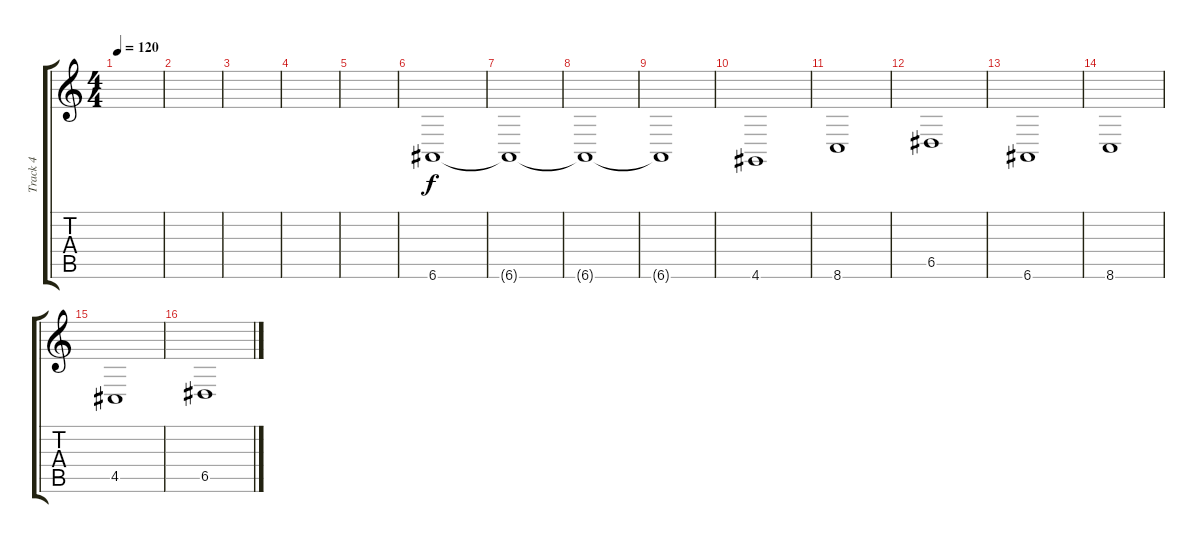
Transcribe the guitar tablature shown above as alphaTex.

\track ("Track 4" "Track 4") {instrument stringensemble2}
\staff {score tabs}
\tuning (E4 B3 G3 D3 A2 E2) {hide}
\ts (4 4)
\tempo 120
\clef g2
\ks c
|
|
|
|
|
6.6.1 |
6.6{t}.1 |
6.6{t}.1 |
6.6{t}.1 |
4.6.1 |
8.6.1 |
6.5.1 |
6.6.1 |
8.6.1 |
4.5.1 |
6.5.1
